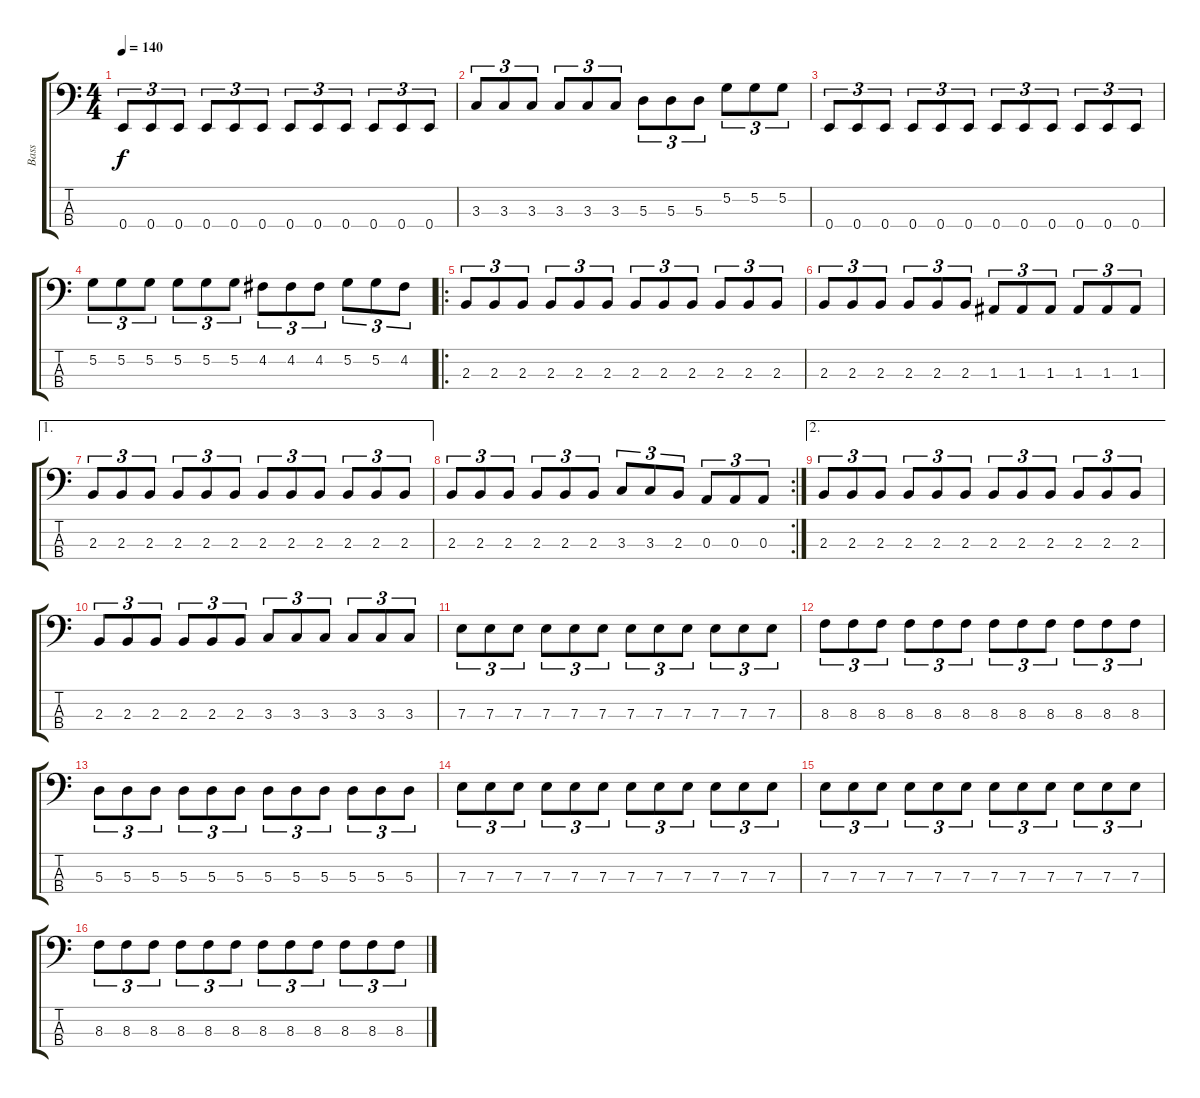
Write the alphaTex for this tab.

\track ("Bass" "Bass") {instrument electricbasspick}
\staff {score tabs}
\tuning (G2 D2 A1 E1) {hide}
\ts (4 4)
\tempo 140
\clef f4
\ks c
0.4.8{tu (3 2) dy f} 0.4.8{tu (3 2)} 0.4.8{tu (3 2)} 0.4.8{tu (3 2)} 0.4.8{tu (3 2)} 0.4.8{tu (3 2)} 0.4.8{tu (3 2)} 0.4.8{tu (3 2)} 0.4.8{tu (3 2)} 0.4.8{tu (3 2)} 0.4.8{tu (3 2)} 0.4.8{tu (3 2)} |
3.3.8{tu (3 2)} 3.3.8{tu (3 2)} 3.3.8{tu (3 2)} 3.3.8{tu (3 2)} 3.3.8{tu (3 2)} 3.3.8{tu (3 2)} 5.3.8{tu (3 2)} 5.3.8{tu (3 2)} 5.3.8{tu (3 2)} 5.2.8{tu (3 2)} 5.2.8{tu (3 2)} 5.2.8{tu (3 2)} |
0.4.8{tu (3 2)} 0.4.8{tu (3 2)} 0.4.8{tu (3 2)} 0.4.8{tu (3 2)} 0.4.8{tu (3 2)} 0.4.8{tu (3 2)} 0.4.8{tu (3 2)} 0.4.8{tu (3 2)} 0.4.8{tu (3 2)} 0.4.8{tu (3 2)} 0.4.8{tu (3 2)} 0.4.8{tu (3 2)} |
5.2.8{tu (3 2)} 5.2.8{tu (3 2)} 5.2.8{tu (3 2)} 5.2.8{tu (3 2)} 5.2.8{tu (3 2)} 5.2.8{tu (3 2)} 4.2.8{tu (3 2)} 4.2.8{tu (3 2)} 4.2.8{tu (3 2)} 5.2.8{tu (3 2)} 5.2.8{tu (3 2)} 4.2.8{tu (3 2)} |
\ro
2.3.8{tu (3 2)} 2.3.8{tu (3 2)} 2.3.8{tu (3 2)} 2.3.8{tu (3 2)} 2.3.8{tu (3 2)} 2.3.8{tu (3 2)} 2.3.8{tu (3 2)} 2.3.8{tu (3 2)} 2.3.8{tu (3 2)} 2.3.8{tu (3 2)} 2.3.8{tu (3 2)} 2.3.8{tu (3 2)} |
2.3.8{tu (3 2)} 2.3.8{tu (3 2)} 2.3.8{tu (3 2)} 2.3.8{tu (3 2)} 2.3.8{tu (3 2)} 2.3.8{tu (3 2)} 1.3.8{tu (3 2)} 1.3.8{tu (3 2)} 1.3.8{tu (3 2)} 1.3.8{tu (3 2)} 1.3.8{tu (3 2)} 1.3.8{tu (3 2)} |
\ae 1
2.3.8{tu (3 2)} 2.3.8{tu (3 2)} 2.3.8{tu (3 2)} 2.3.8{tu (3 2)} 2.3.8{tu (3 2)} 2.3.8{tu (3 2)} 2.3.8{tu (3 2)} 2.3.8{tu (3 2)} 2.3.8{tu (3 2)} 2.3.8{tu (3 2)} 2.3.8{tu (3 2)} 2.3.8{tu (3 2)} |
\rc 2
2.3.8{tu (3 2)} 2.3.8{tu (3 2)} 2.3.8{tu (3 2)} 2.3.8{tu (3 2)} 2.3.8{tu (3 2)} 2.3.8{tu (3 2)} 3.3.8{tu (3 2)} 3.3.8{tu (3 2)} 2.3.8{tu (3 2)} 0.3.8{tu (3 2)} 0.3.8{tu (3 2)} 0.3.8{tu (3 2)} |
\ae 2
2.3.8{tu (3 2)} 2.3.8{tu (3 2)} 2.3.8{tu (3 2)} 2.3.8{tu (3 2)} 2.3.8{tu (3 2)} 2.3.8{tu (3 2)} 2.3.8{tu (3 2)} 2.3.8{tu (3 2)} 2.3.8{tu (3 2)} 2.3.8{tu (3 2)} 2.3.8{tu (3 2)} 2.3.8{tu (3 2)} |
2.3.8{tu (3 2)} 2.3.8{tu (3 2)} 2.3.8{tu (3 2)} 2.3.8{tu (3 2)} 2.3.8{tu (3 2)} 2.3.8{tu (3 2)} 3.3.8{tu (3 2)} 3.3.8{tu (3 2)} 3.3.8{tu (3 2)} 3.3.8{tu (3 2)} 3.3.8{tu (3 2)} 3.3.8{tu (3 2)} |
7.3.8{tu (3 2)} 7.3.8{tu (3 2)} 7.3.8{tu (3 2)} 7.3.8{tu (3 2)} 7.3.8{tu (3 2)} 7.3.8{tu (3 2)} 7.3.8{tu (3 2)} 7.3.8{tu (3 2)} 7.3.8{tu (3 2)} 7.3.8{tu (3 2)} 7.3.8{tu (3 2)} 7.3.8{tu (3 2)} |
8.3.8{tu (3 2)} 8.3.8{tu (3 2)} 8.3.8{tu (3 2)} 8.3.8{tu (3 2)} 8.3.8{tu (3 2)} 8.3.8{tu (3 2)} 8.3.8{tu (3 2)} 8.3.8{tu (3 2)} 8.3.8{tu (3 2)} 8.3.8{tu (3 2)} 8.3.8{tu (3 2)} 8.3.8{tu (3 2)} |
5.3.8{tu (3 2)} 5.3.8{tu (3 2)} 5.3.8{tu (3 2)} 5.3.8{tu (3 2)} 5.3.8{tu (3 2)} 5.3.8{tu (3 2)} 5.3.8{tu (3 2)} 5.3.8{tu (3 2)} 5.3.8{tu (3 2)} 5.3.8{tu (3 2)} 5.3.8{tu (3 2)} 5.3.8{tu (3 2)} |
7.3.8{tu (3 2)} 7.3.8{tu (3 2)} 7.3.8{tu (3 2)} 7.3.8{tu (3 2)} 7.3.8{tu (3 2)} 7.3.8{tu (3 2)} 7.3.8{tu (3 2)} 7.3.8{tu (3 2)} 7.3.8{tu (3 2)} 7.3.8{tu (3 2)} 7.3.8{tu (3 2)} 7.3.8{tu (3 2)} |
7.3.8{tu (3 2)} 7.3.8{tu (3 2)} 7.3.8{tu (3 2)} 7.3.8{tu (3 2)} 7.3.8{tu (3 2)} 7.3.8{tu (3 2)} 7.3.8{tu (3 2)} 7.3.8{tu (3 2)} 7.3.8{tu (3 2)} 7.3.8{tu (3 2)} 7.3.8{tu (3 2)} 7.3.8{tu (3 2)} |
8.3.8{tu (3 2)} 8.3.8{tu (3 2)} 8.3.8{tu (3 2)} 8.3.8{tu (3 2)} 8.3.8{tu (3 2)} 8.3.8{tu (3 2)} 8.3.8{tu (3 2)} 8.3.8{tu (3 2)} 8.3.8{tu (3 2)} 8.3.8{tu (3 2)} 8.3.8{tu (3 2)} 8.3.8{tu (3 2)}
